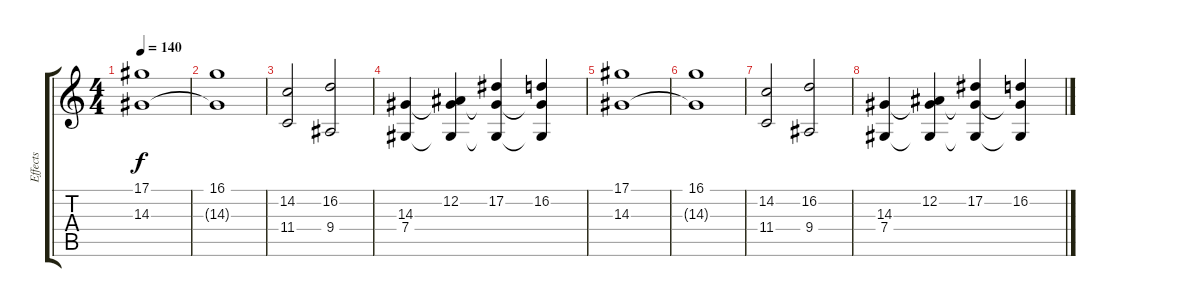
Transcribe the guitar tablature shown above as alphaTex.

\track ("Effects" "Effects") {instrument reversecymbal}
\staff {score tabs}
\tuning (Eb4 Bb3 Gb3 Db3 Ab2 Db2) {hide}
\ts (4 4)
\tempo 140
\clef g2
\ks c
(17.1 14.3).1{dy f} |
(16.1 14.3{t}).1 |
(14.2 11.4).2 (16.2 9.4).2 |
(14.3 7.4).4{instrument synthstrings1} (12.2 14.3{t} 7.4{t}).4 (17.2 14.3{t} 7.4{t}).4 (16.2 14.3{t} 7.4{t}).4 |
(17.1 14.3).1 |
(16.1 14.3{t}).1 |
(14.2 11.4).2 (16.2 9.4).2 |
(14.3 7.4).4{instrument synthstrings1} (12.2 14.3{t} 7.4{t}).4 (17.2 14.3{t} 7.4{t}).4 (16.2 14.3{t} 7.4{t}).4
